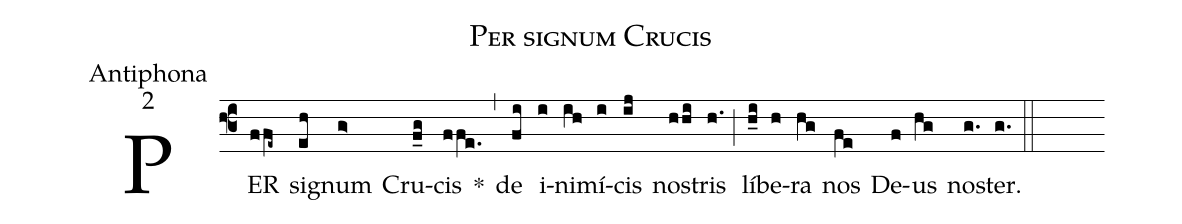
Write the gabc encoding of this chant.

name:Per signum Crucis;
office-part:Antiphona;
mode:2;
%%
(f3) PER(ffe~) si(eh)gnum(g>) Cru(f_g)cis(ffe.) *(,) de(fi) i(i)ni(ih)mí(i)cis(ij) no(hhi)stris(h.) (;) lí(h_i)be(h)ra(hg) nos(fe) De(f)us(hg) no(g.)ster.(g.) (::)
